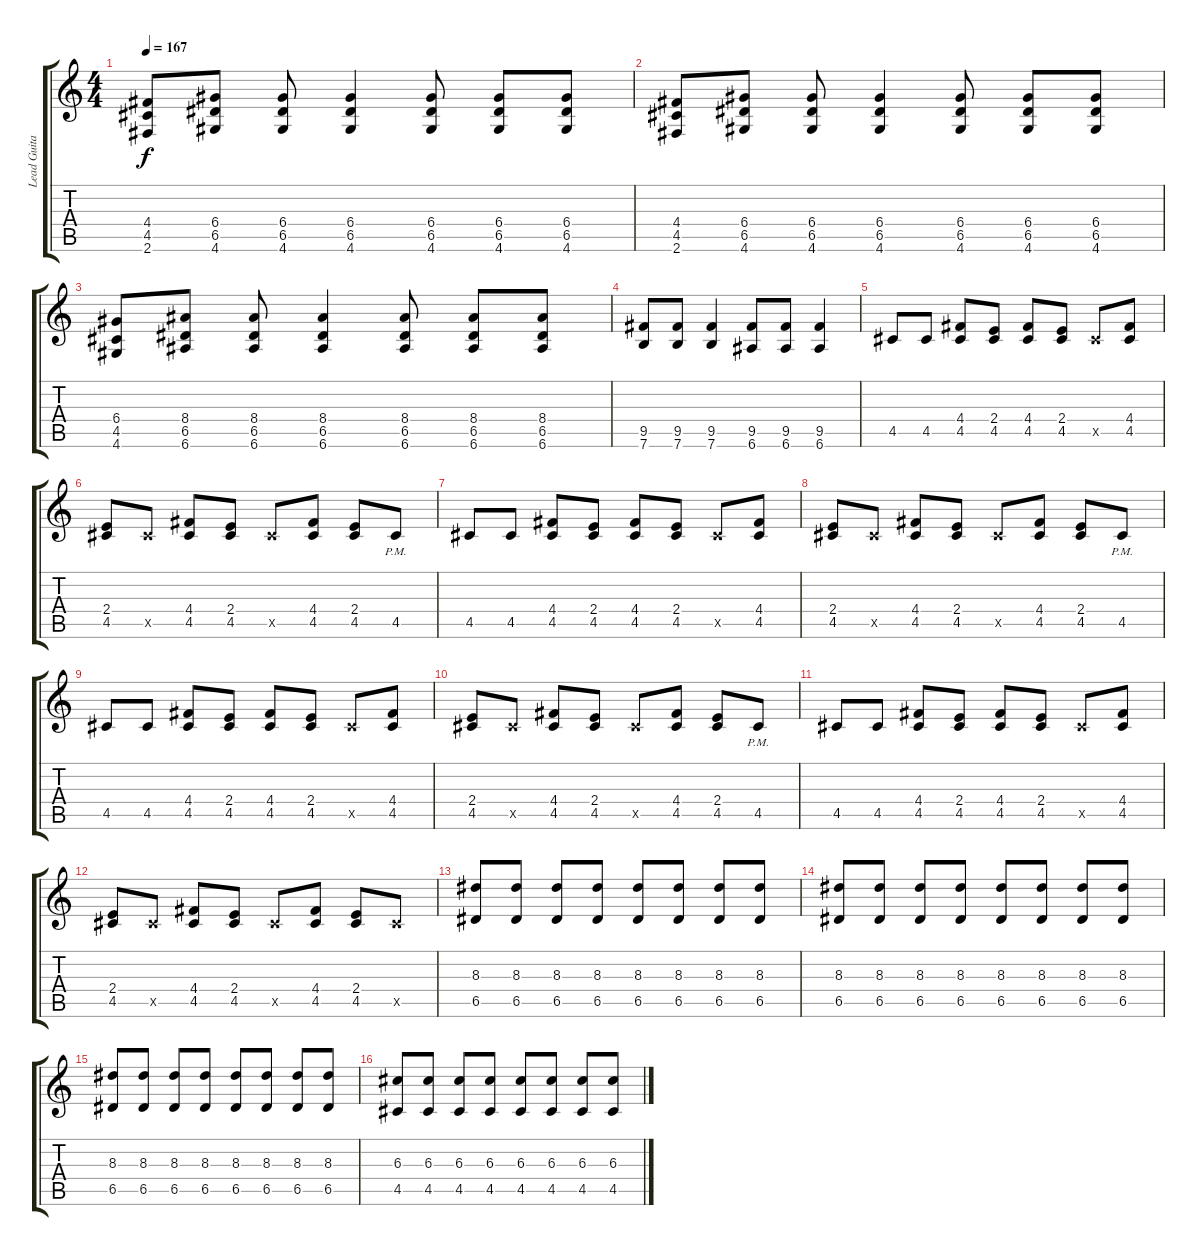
\track ("Lead Guitar" "Lead Guita") {instrument distortionguitar}
\staff {score tabs}
\tuning (E4 B3 G3 D3 A2 E2) {hide}
\ts (4 4)
\tempo 167
\clef g2
\ks c
(4.4 4.5 2.6).8{dy f} (6.4 6.5 4.6).8 (6.4 6.5 4.6).8 (6.4 6.5 4.6).4 (6.4 6.5 4.6).8 (6.4 6.5 4.6).8 (6.4 6.5 4.6).8 |
(4.4 4.5 2.6).8 (6.4 6.5 4.6).8 (6.4 6.5 4.6).8 (6.4 6.5 4.6).4 (6.4 6.5 4.6).8 (6.4 6.5 4.6).8 (6.4 6.5 4.6).8 |
(6.4 4.5 4.6).8 (8.4 6.5 6.6).8 (8.4 6.5 6.6).8 (8.4 6.5 6.6).4 (8.4 6.5 6.6).8 (8.4 6.5 6.6).8 (8.4 6.5 6.6).8 |
(9.5 7.6).8 (9.5 7.6).8 (9.5 7.6).4 (9.5 6.6).8 (9.5 6.6).8 (9.5 6.6).4 |
4.5.8 4.5.8 (4.4 4.5).8 (2.4 4.5).8 (4.4 4.5).8 (2.4 4.5).8 4.5{x}.8 (4.4 4.5).8 |
(2.4 4.5).8 4.5{x}.8 (4.4 4.5).8 (2.4 4.5).8 4.5{x}.8 (4.4 4.5).8 (2.4 4.5).8 4.5{pm}.8 |
4.5.8 4.5.8 (4.4 4.5).8 (2.4 4.5).8 (4.4 4.5).8 (2.4 4.5).8 4.5{x}.8 (4.4 4.5).8 |
(2.4 4.5).8 4.5{x}.8 (4.4 4.5).8 (2.4 4.5).8 4.5{x}.8 (4.4 4.5).8 (2.4 4.5).8 4.5{pm}.8 |
4.5.8 4.5.8 (4.4 4.5).8 (2.4 4.5).8 (4.4 4.5).8 (2.4 4.5).8 4.5{x}.8 (4.4 4.5).8 |
(2.4 4.5).8 4.5{x}.8 (4.4 4.5).8 (2.4 4.5).8 4.5{x}.8 (4.4 4.5).8 (2.4 4.5).8 4.5{pm}.8 |
4.5.8 4.5.8 (4.4 4.5).8 (2.4 4.5).8 (4.4 4.5).8 (2.4 4.5).8 4.5{x}.8 (4.4 4.5).8 |
(2.4 4.5).8 4.5{x}.8 (4.4 4.5).8 (2.4 4.5).8 4.5{x}.8 (4.4 4.5).8 (2.4 4.5).8 4.5{x}.8 |
(8.3 6.5).8 (8.3 6.5).8 (8.3 6.5).8 (8.3 6.5).8 (8.3 6.5).8 (8.3 6.5).8 (8.3 6.5).8 (8.3 6.5).8 |
(8.3 6.5).8 (8.3 6.5).8 (8.3 6.5).8 (8.3 6.5).8 (8.3 6.5).8 (8.3 6.5).8 (8.3 6.5).8 (8.3 6.5).8 |
(8.3 6.5).8 (8.3 6.5).8 (8.3 6.5).8 (8.3 6.5).8 (8.3 6.5).8 (8.3 6.5).8 (8.3 6.5).8 (8.3 6.5).8 |
(6.3 4.5).8 (6.3 4.5).8 (6.3 4.5).8 (6.3 4.5).8 (6.3 4.5).8 (6.3 4.5).8 (6.3 4.5).8 (6.3 4.5).8
